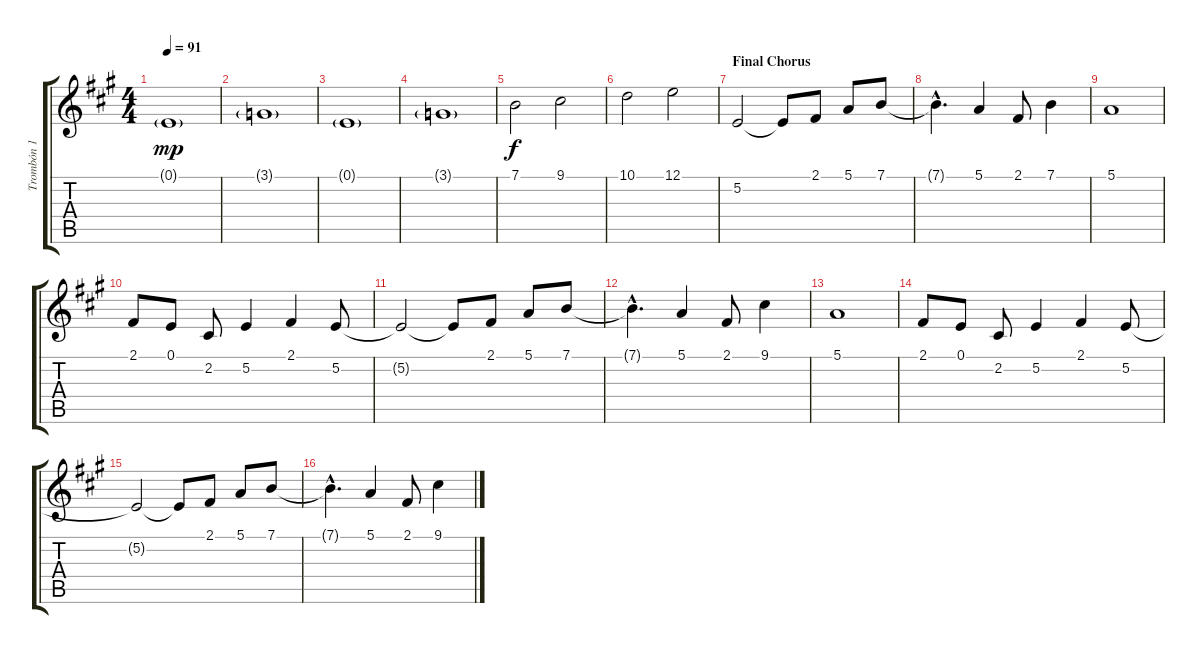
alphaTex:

\track ("Trombón 1" "Trombón 1") {instrument trombone}
\staff {score tabs}
\tuning (E4 B3 G3 D3 A2 E2) {hide}
\ts (4 4)
\tempo 91
\clef g2
\ks a
0.1{g}.1{dy mp} |
3.1{g}.1 |
0.1{g}.1 |
3.1{g}.1 |
7.1.2{dy f} 9.1.2 |
10.1.2 12.1.2 |
\section ("" "Final Chorus")
5.2.2 5.2{t}.8 2.1.8 5.1.8 7.1.8 |
7.1{hac t}.4{d} 5.1.4 2.1.8 7.1.4 |
5.1.1 |
2.1.8 0.1.8 2.2.8 5.2.4 2.1.4 5.2.8 |
5.2{t}.2 5.2{t}.8 2.1.8 5.1.8 7.1.8 |
7.1{hac t}.4{d} 5.1.4 2.1.8 9.1.4 |
5.1.1 |
2.1.8 0.1.8 2.2.8 5.2.4 2.1.4 5.2.8 |
5.2{t}.2 5.2{t}.8 2.1.8 5.1.8 7.1.8 |
7.1{hac t}.4{d} 5.1.4 2.1.8 9.1.4
